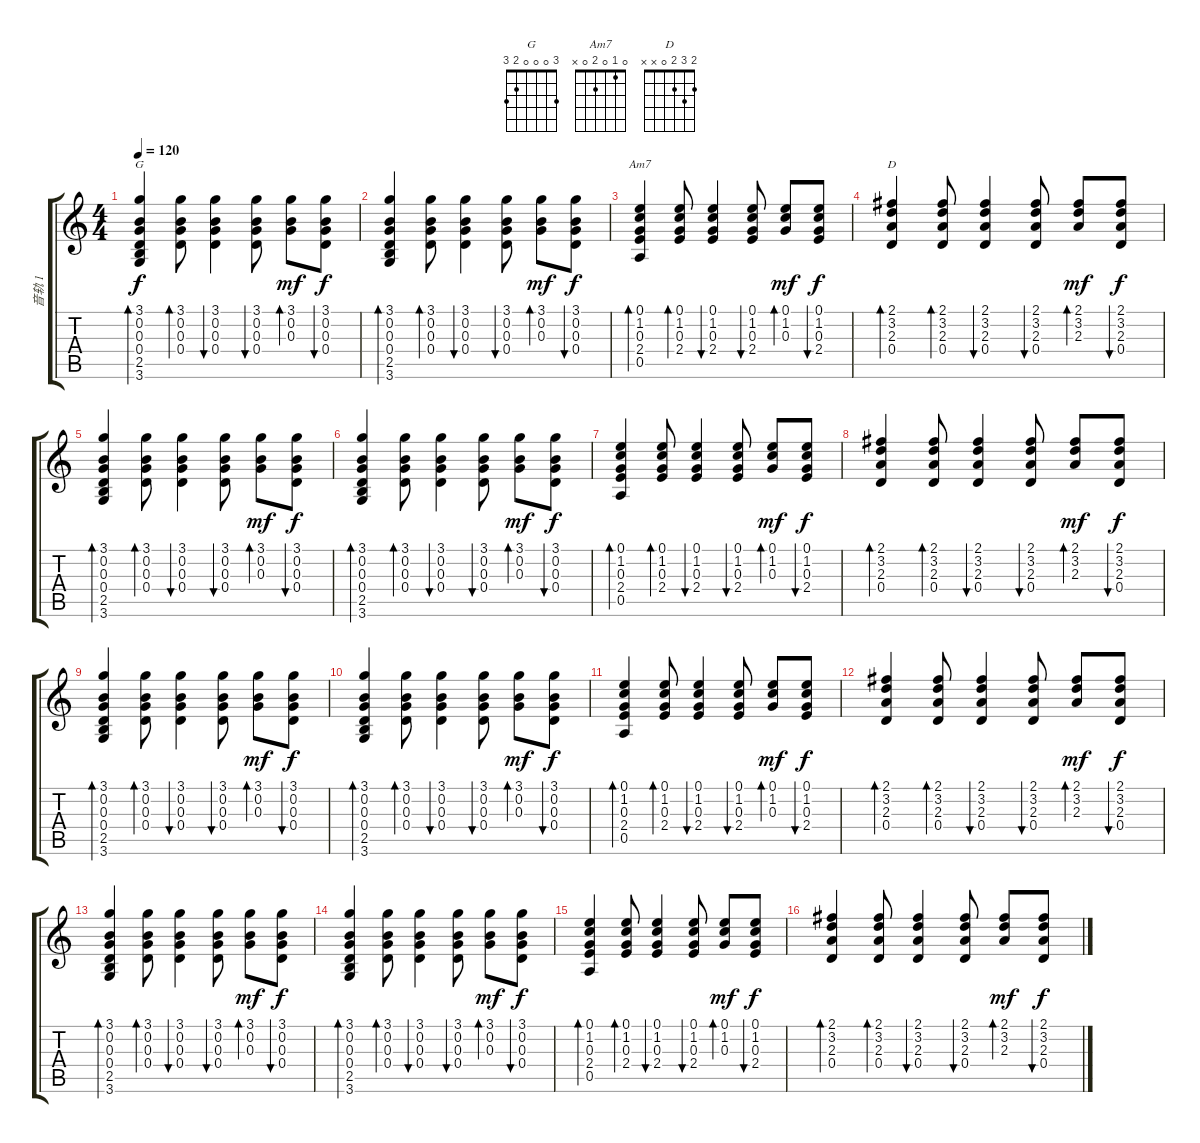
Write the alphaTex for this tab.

\track ("音轨 1" "音轨 1") {instrument acousticguitarsteel}
\staff {score tabs}
\tuning (E4 B3 G3 D3 A2 E2) {hide}
\chord ("G" 3 0 0 0 2 3)
\chord ("Am7" 0 1 0 2 0 x)
\chord ("D" 2 3 2 0 x x)
\ts (4 4)
\tempo 120
\clef g2
\ks c
(3.1 0.2 0.3 0.4 2.5 3.6).4{bd 60 ch "G" dy f} (3.1 0.2 0.3 0.4).8{bd 60} (3.1 0.2 0.3 0.4).4{bu 60} (3.1 0.2 0.3 0.4).8{bu 60} (3.1 0.2 0.3).8{bd 60 dy mf} (3.1 0.2 0.3 0.4).8{bu 60 dy f} |
(3.1 0.2 0.3 0.4 2.5 3.6).4{bd 60} (3.1 0.2 0.3 0.4).8{bd 60} (3.1 0.2 0.3 0.4).4{bu 60} (3.1 0.2 0.3 0.4).8{bu 60} (3.1 0.2 0.3).8{bd 60 dy mf} (3.1 0.2 0.3 0.4).8{bu 60 dy f} |
(0.1 1.2 0.3 2.4 0.5).4{bd 60 ch "Am7"} (0.1 1.2 0.3 2.4).8{bd 60} (0.1 1.2 0.3 2.4).4{bu 60} (0.1 1.2 0.3 2.4).8{bu 60} (0.1 1.2 0.3).8{bd 60 dy mf} (0.1 1.2 0.3 2.4).8{bu 60 dy f} |
(2.1 3.2 2.3 0.4).4{bd 60 ch "D"} (2.1 3.2 2.3 0.4).8{bd 60} (2.1 3.2 2.3 0.4).4{bu 60} (2.1 3.2 2.3 0.4).8{bu 60} (2.1 3.2 2.3).8{bd 60 dy mf} (2.1 3.2 2.3 0.4).8{bu 60 dy f} |
(3.1 0.2 0.3 0.4 2.5 3.6).4{bd 60} (3.1 0.2 0.3 0.4).8{bd 60} (3.1 0.2 0.3 0.4).4{bu 60} (3.1 0.2 0.3 0.4).8{bu 60} (3.1 0.2 0.3).8{bd 60 dy mf} (3.1 0.2 0.3 0.4).8{bu 60 dy f} |
(3.1 0.2 0.3 0.4 2.5 3.6).4{bd 60} (3.1 0.2 0.3 0.4).8{bd 60} (3.1 0.2 0.3 0.4).4{bu 60} (3.1 0.2 0.3 0.4).8{bu 60} (3.1 0.2 0.3).8{bd 60 dy mf} (3.1 0.2 0.3 0.4).8{bu 60 dy f} |
(0.1 1.2 0.3 2.4 0.5).4{bd 60} (0.1 1.2 0.3 2.4).8{bd 60} (0.1 1.2 0.3 2.4).4{bu 60} (0.1 1.2 0.3 2.4).8{bu 60} (0.1 1.2 0.3).8{bd 60 dy mf} (0.1 1.2 0.3 2.4).8{bu 60 dy f} |
(2.1 3.2 2.3 0.4).4{bd 60} (2.1 3.2 2.3 0.4).8{bd 60} (2.1 3.2 2.3 0.4).4{bu 60} (2.1 3.2 2.3 0.4).8{bu 60} (2.1 3.2 2.3).8{bd 60 dy mf} (2.1 3.2 2.3 0.4).8{bu 60 dy f} |
(3.1 0.2 0.3 0.4 2.5 3.6).4{bd 60} (3.1 0.2 0.3 0.4).8{bd 60} (3.1 0.2 0.3 0.4).4{bu 60} (3.1 0.2 0.3 0.4).8{bu 60} (3.1 0.2 0.3).8{bd 60 dy mf} (3.1 0.2 0.3 0.4).8{bu 60 dy f} |
(3.1 0.2 0.3 0.4 2.5 3.6).4{bd 60} (3.1 0.2 0.3 0.4).8{bd 60} (3.1 0.2 0.3 0.4).4{bu 60} (3.1 0.2 0.3 0.4).8{bu 60} (3.1 0.2 0.3).8{bd 60 dy mf} (3.1 0.2 0.3 0.4).8{bu 60 dy f} |
(0.1 1.2 0.3 2.4 0.5).4{bd 60} (0.1 1.2 0.3 2.4).8{bd 60} (0.1 1.2 0.3 2.4).4{bu 60} (0.1 1.2 0.3 2.4).8{bu 60} (0.1 1.2 0.3).8{bd 60 dy mf} (0.1 1.2 0.3 2.4).8{bu 60 dy f} |
(2.1 3.2 2.3 0.4).4{bd 60} (2.1 3.2 2.3 0.4).8{bd 60} (2.1 3.2 2.3 0.4).4{bu 60} (2.1 3.2 2.3 0.4).8{bu 60} (2.1 3.2 2.3).8{bd 60 dy mf} (2.1 3.2 2.3 0.4).8{bu 60 dy f} |
(3.1 0.2 0.3 0.4 2.5 3.6).4{bd 60} (3.1 0.2 0.3 0.4).8{bd 60} (3.1 0.2 0.3 0.4).4{bu 60} (3.1 0.2 0.3 0.4).8{bu 60} (3.1 0.2 0.3).8{bd 60 dy mf} (3.1 0.2 0.3 0.4).8{bu 60 dy f} |
(3.1 0.2 0.3 0.4 2.5 3.6).4{bd 60} (3.1 0.2 0.3 0.4).8{bd 60} (3.1 0.2 0.3 0.4).4{bu 60} (3.1 0.2 0.3 0.4).8{bu 60} (3.1 0.2 0.3).8{bd 60 dy mf} (3.1 0.2 0.3 0.4).8{bu 60 dy f} |
(0.1 1.2 0.3 2.4 0.5).4{bd 60} (0.1 1.2 0.3 2.4).8{bd 60} (0.1 1.2 0.3 2.4).4{bu 60} (0.1 1.2 0.3 2.4).8{bu 60} (0.1 1.2 0.3).8{bd 60 dy mf} (0.1 1.2 0.3 2.4).8{bu 60 dy f} |
(2.1 3.2 2.3 0.4).4{bd 60} (2.1 3.2 2.3 0.4).8{bd 60} (2.1 3.2 2.3 0.4).4{bu 60} (2.1 3.2 2.3 0.4).8{bu 60} (2.1 3.2 2.3).8{bd 60 dy mf} (2.1 3.2 2.3 0.4).8{bu 60 dy f}
